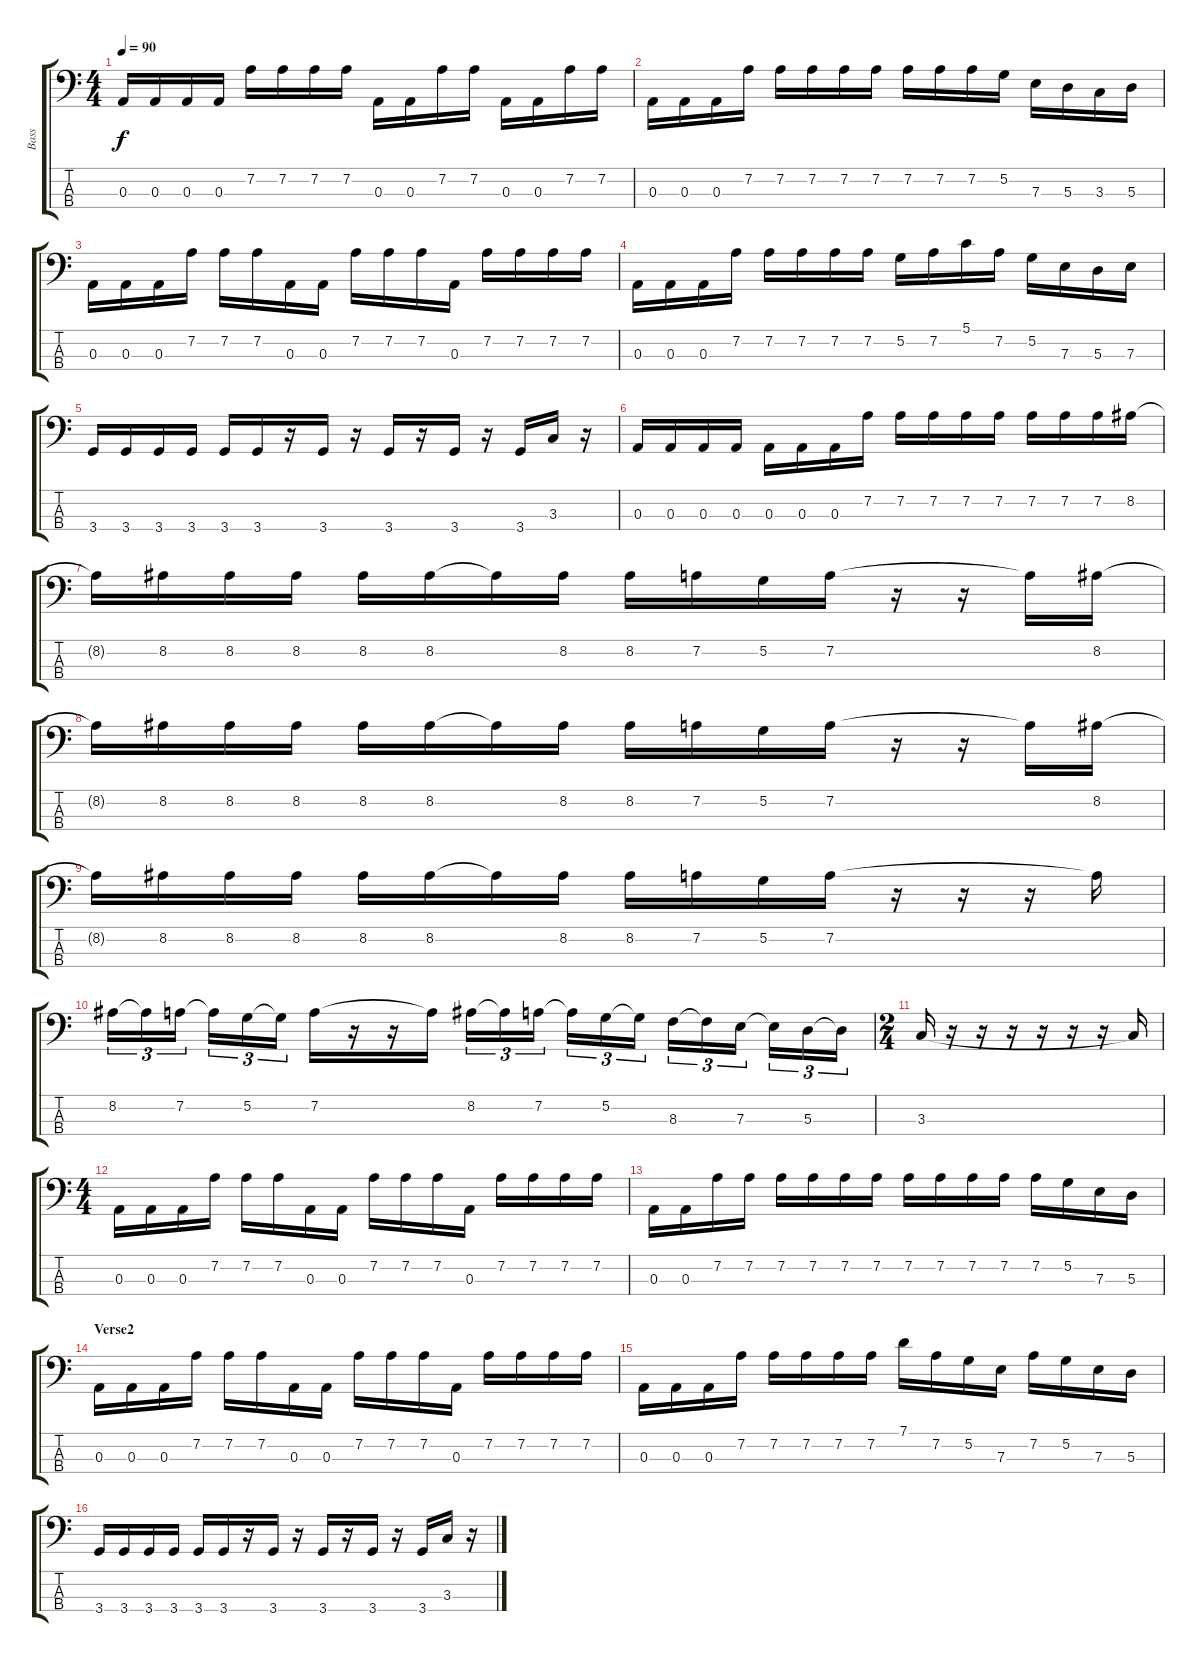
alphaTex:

\track ("Bass" "Bass") {instrument electricbasspick}
\staff {score tabs}
\tuning (G2 D2 A1 E1) {hide}
\ts (4 4)
\tempo 90
\clef f4
\ks c
0.3.16{dy f} 0.3.16 0.3.16 0.3.16 7.2.16 7.2.16 7.2.16 7.2.16 0.3.16 0.3.16 7.2.16 7.2.16 0.3.16 0.3.16 7.2.16 7.2.16 |
0.3.16 0.3.16 0.3.16 7.2.16 7.2.16 7.2.16 7.2.16 7.2.16 7.2.16 7.2.16 7.2.16 5.2.16 7.3.16 5.3.16 3.3.16 5.3.16 |
0.3.16 0.3.16 0.3.16 7.2.16 7.2.16 7.2.16 0.3.16 0.3.16 7.2.16 7.2.16 7.2.16 0.3.16 7.2.16 7.2.16 7.2.16 7.2.16 |
0.3.16 0.3.16 0.3.16 7.2.16 7.2.16 7.2.16 7.2.16 7.2.16 5.2.16 7.2.16 5.1.16 7.2.16 5.2.16 7.3.16 5.3.16 7.3.16 |
3.4.16 3.4.16 3.4.16 3.4.16 3.4.16 3.4.16 r.16 3.4.16 r.16 3.4.16 r.16 3.4.16 r.16 3.4.16 3.3.16 r.16 |
0.3.16 0.3.16 0.3.16 0.3.16 0.3.16 0.3.16 0.3.16 7.2.16 7.2.16 7.2.16 7.2.16 7.2.16 7.2.16 7.2.16 7.2.16 8.2.16 |
8.2{t}.16 8.2.16 8.2.16 8.2.16 8.2.16 8.2.16 8.2{t}.16 8.2.16 8.2.16 7.2.16 5.2.16 7.2.16 r.16 r.16 7.2{t}.16 8.2.16 |
8.2{t}.16 8.2.16 8.2.16 8.2.16 8.2.16 8.2.16 8.2{t}.16 8.2.16 8.2.16 7.2.16 5.2.16 7.2.16 r.16 r.16 7.2{t}.16 8.2.16 |
8.2{t}.16 8.2.16 8.2.16 8.2.16 8.2.16 8.2.16 8.2{t}.16 8.2.16 8.2.16 7.2.16 5.2.16 7.2.16 r.16 r.16 r.16 7.2{t}.16 |
8.2.16{tu (3 2)} 8.2{t}.16{tu (3 2)} 7.2.16{tu (3 2)} 7.2{t}.16{tu (3 2)} 5.2.16{tu (3 2)} 5.2{t}.16{tu (3 2)} 7.2.16 r.16 r.16 7.2{t}.16 8.2.16{tu (3 2)} 8.2{t}.16{tu (3 2)} 7.2.16{tu (3 2)} 7.2{t}.16{tu (3 2)} 5.2.16{tu (3 2)} 5.2{t}.16{tu (3 2)} 8.3.16{tu (3 2)} 8.3{t}.16{tu (3 2)} 7.3.16{tu (3 2)} 7.3{t}.16{tu (3 2)} 5.3.16{tu (3 2)} 5.3{t}.16{tu (3 2)} |
\ts (2 4)
3.3.16 r.16 r.16 r.16 r.16 r.16 r.16 3.3{t}.16 |
\ts (4 4)
0.3.16 0.3.16 0.3.16 7.2.16 7.2.16 7.2.16 0.3.16 0.3.16 7.2.16 7.2.16 7.2.16 0.3.16 7.2.16 7.2.16 7.2.16 7.2.16 |
0.3.16 0.3.16 7.2.16 7.2.16 7.2.16 7.2.16 7.2.16 7.2.16 7.2.16 7.2.16 7.2.16 7.2.16 7.2.16 5.2.16 7.3.16 5.3.16 |
\section ("" "Verse2")
0.3.16 0.3.16 0.3.16 7.2.16 7.2.16 7.2.16 0.3.16 0.3.16 7.2.16 7.2.16 7.2.16 0.3.16 7.2.16 7.2.16 7.2.16 7.2.16 |
0.3.16 0.3.16 0.3.16 7.2.16 7.2.16 7.2.16 7.2.16 7.2.16 7.1.16 7.2.16 5.2.16 7.3.16 7.2.16 5.2.16 7.3.16 5.3.16 |
3.4.16 3.4.16 3.4.16 3.4.16 3.4.16 3.4.16 r.16 3.4.16 r.16 3.4.16 r.16 3.4.16 r.16 3.4.16 3.3.16 r.16
